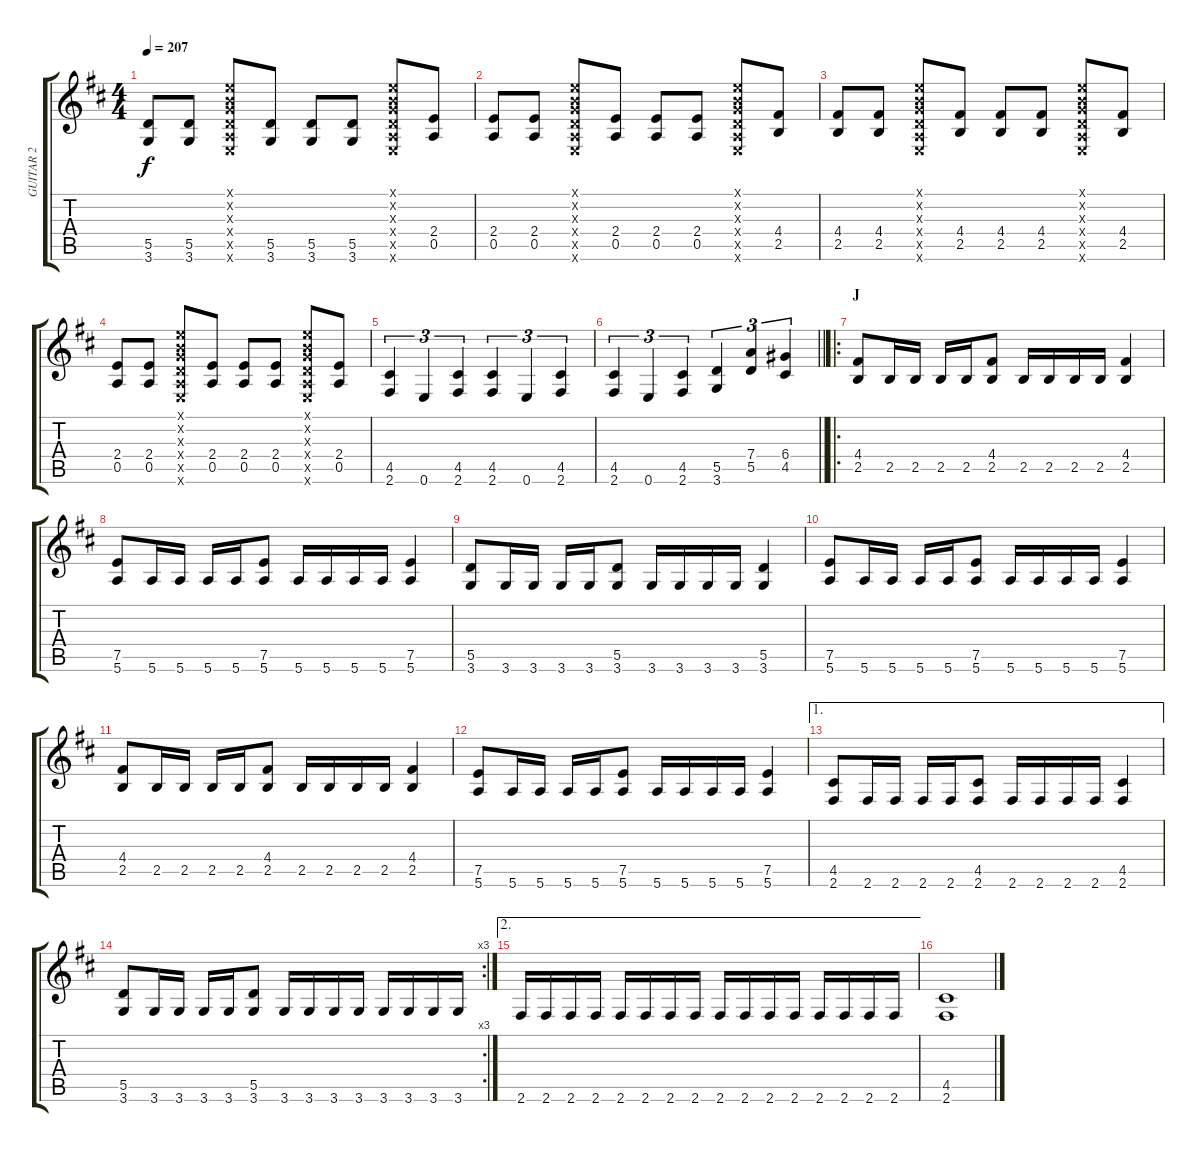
\track ("GUITAR 2" "GUITAR 2") {instrument distortionguitar}
\staff {score tabs}
\tuning (E4 B3 G3 D3 A2 E2) {hide}
\ts (4 4)
\tempo 207
\clef g2
\ks d
(5.5 3.6).8{dy f} (5.5 3.6).8 (0.1{x} 0.2{x} 0.3{x} 0.4{x} 0.5{x} 0.6{x}).8 (5.5 3.6).8 (5.5 3.6).8 (5.5 3.6).8 (0.1{x} 0.2{x} 0.3{x} 0.4{x} 0.5{x} 0.6{x}).8 (2.4 0.5).8 |
(2.4 0.5).8 (2.4 0.5).8 (0.1{x} 0.2{x} 0.3{x} 0.4{x} 0.5{x} 0.6{x}).8 (2.4 0.5).8 (2.4 0.5).8 (2.4 0.5).8 (0.1{x} 0.2{x} 0.3{x} 0.4{x} 0.5{x} 0.6{x}).8 (4.4 2.5).8 |
(4.4 2.5).8 (4.4 2.5).8 (0.1{x} 0.2{x} 0.3{x} 0.4{x} 0.5{x} 0.6{x}).8 (4.4 2.5).8 (4.4 2.5).8 (4.4 2.5).8 (0.1{x} 0.2{x} 0.3{x} 0.4{x} 0.5{x} 0.6{x}).8 (4.4 2.5).8 |
(2.4 0.5).8 (2.4 0.5).8 (0.1{x} 0.2{x} 0.3{x} 0.4{x} 0.5{x} 0.6{x}).8 (2.4 0.5).8 (2.4 0.5).8 (2.4 0.5).8 (0.1{x} 0.2{x} 0.3{x} 0.4{x} 0.5{x} 0.6{x}).8 (2.4 0.5).8 |
(4.5 2.6).4{tu (3 2)} 0.6.4{tu (3 2)} (4.5 2.6).4{tu (3 2)} (4.5 2.6).4{tu (3 2)} 0.6.4{tu (3 2)} (4.5 2.6).4{tu (3 2)} |
\barLineRight lightlight
(4.5 2.6).4{tu (3 2)} 0.6.4{tu (3 2)} (4.5 2.6).4{tu (3 2)} (5.5 3.6).4{tu (3 2)} (7.4 5.5).4{tu (3 2)} (6.4 4.5).4{tu (3 2)} |
\ro
\section ("" "J")
(4.4 2.5).8 2.5.16 2.5.16 2.5.16 2.5.16 (4.4 2.5).8 2.5.16 2.5.16 2.5.16 2.5.16 (4.4 2.5).4 |
(7.5 5.6).8 5.6.16 5.6.16 5.6.16 5.6.16 (7.5 5.6).8 5.6.16 5.6.16 5.6.16 5.6.16 (7.5 5.6).4 |
(5.5 3.6).8 3.6.16 3.6.16 3.6.16 3.6.16 (5.5 3.6).8 3.6.16 3.6.16 3.6.16 3.6.16 (5.5 3.6).4 |
(7.5 5.6).8 5.6.16 5.6.16 5.6.16 5.6.16 (7.5 5.6).8 5.6.16 5.6.16 5.6.16 5.6.16 (7.5 5.6).4 |
(4.4 2.5).8 2.5.16 2.5.16 2.5.16 2.5.16 (4.4 2.5).8 2.5.16 2.5.16 2.5.16 2.5.16 (4.4 2.5).4 |
(7.5 5.6).8 5.6.16 5.6.16 5.6.16 5.6.16 (7.5 5.6).8 5.6.16 5.6.16 5.6.16 5.6.16 (7.5 5.6).4 |
\ae 1
(4.5 2.6).8 2.6.16 2.6.16 2.6.16 2.6.16 (4.5 2.6).8 2.6.16 2.6.16 2.6.16 2.6.16 (4.5 2.6).4 |
\rc 3
(5.5 3.6).8 3.6.16 3.6.16 3.6.16 3.6.16 (5.5 3.6).8 3.6.16 3.6.16 3.6.16 3.6.16 3.6.16 3.6.16 3.6.16 3.6.16 |
\ae 2
2.6.16 2.6.16 2.6.16 2.6.16 2.6.16 2.6.16 2.6.16 2.6.16 2.6.16 2.6.16 2.6.16 2.6.16 2.6.16 2.6.16 2.6.16 2.6.16 |
(4.5 2.6).1
